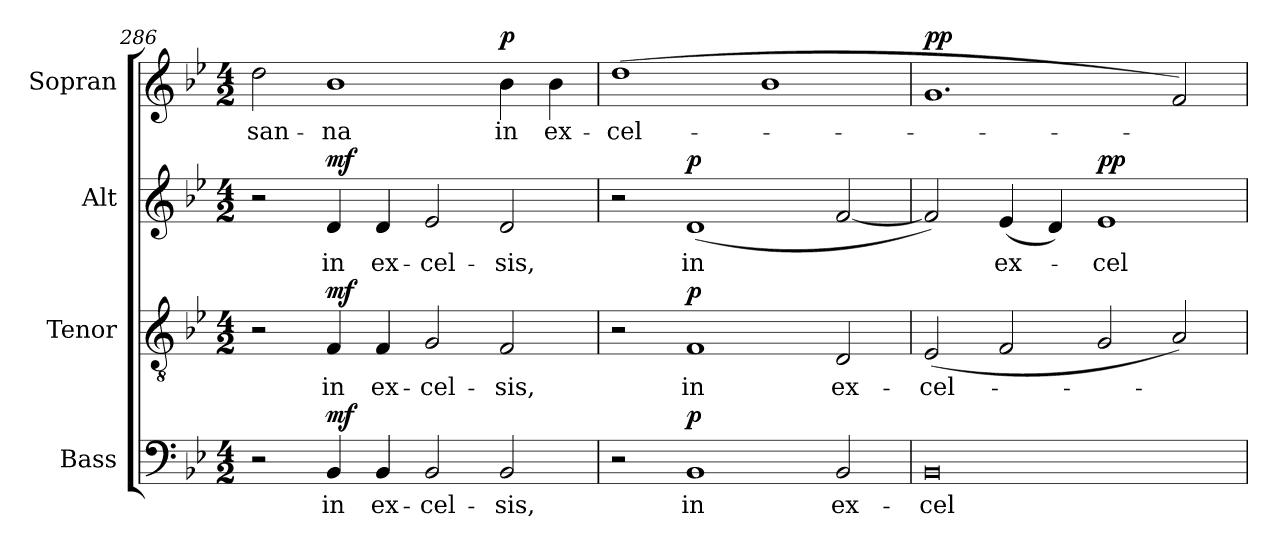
**kern	**text	**dynam	**kern	**text	**dynam	**kern	**text	**dynam	**kern	**text	**dynam
*part4	*part4	*part4	*part3	*part3	*part3	*part2	*part2	*part2	*part1	*part1	*part1
*staff4	*staff4	*staff4	*staff3	*staff3	*staff3	*staff2	*staff2	*staff2	*staff1	*staff1	*staff1
*I"Bass	*	*	*I"Tenor	*	*	*I"Alt	*	*	*I"Sopran	*	*
*I'B.	*	*	*I'T.	*	*	*I'A.	*	*	*I'S.	*	*
*clefF4	*	*	*clefGv2	*	*	*clefG2	*	*	*clefG2	*	*
*k[b-e-]	*	*	*k[b-e-]	*	*	*k[b-e-]	*	*	*k[b-e-]	*	*
*B-:	*	*	*B-:	*	*	*B-:	*	*	*B-:	*	*
*M4/2	*	*	*M4/2	*	*	*M4/2	*	*	*M4/2	*	*
=286	=286	=286	=286	=286	=286	=286	=286	=286	=286	=286	=286
!	!	!	!	!	!	!	!	!	!	!LO:LY:b	!
2r	.	.	2r	.	.	2r	.	.	2dd\	-san-	.
!	!LO:LY:b	!LO:DY:a	!	!LO:LY:b	!LO:DY:a	!	!LO:LY:b	!LO:DY:a	!	!LO:LY:b	!
4BB-/	in	mf	4F/	in	mf	4d/	in	mf	1b-	-na	.
!	!LO:LY:b	!	!	!LO:LY:b	!	!	!LO:LY:b	!	!	!	!
4BB-/	ex-	.	4F/	ex-	.	4d/	ex-	.	.	.	.
!	!LO:LY:b	!	!	!LO:LY:b	!	!	!LO:LY:b	!	!	!	!
2BB-/	-cel-	.	2G/	-cel-	.	2e-/	-cel-	.	.	.	.
!	!LO:LY:b	!	!	!LO:LY:b	!	!	!LO:LY:b	!	!	!LO:LY:b	!LO:DY:a
2BB-/	-sis,	.	2F/	-sis,	.	2d/	-sis,	.	4b-\	in	p
!	!	!	!	!	!	!	!	!	!	!LO:LY:b	!
.	.	.	.	.	.	.	.	.	4b-\	ex-	.
=287	=287	=287	=287	=287	=287	=287	=287	=287	=287	=287	=287
!	!	!	!	!	!	!	!	!	!	!LO:LY:b	!
2r	.	.	2r	.	.	2r	.	.	(>1dd	-cel-	.
!	!LO:LY:b	!LO:DY:a	!	!LO:LY:b	!LO:DY:a	!	!LO:LY:b	!LO:DY:a	!	!	!
1BB-	in	p	1F	in	p	(<1d	in	p	.	.	.
.	.	.	.	.	.	.	.	.	1b-	.	.
!	!LO:LY:b	!	!	!LO:LY:b	!	!	!	!	!	!	!
2BB-/	ex-	.	2D/	ex-	.	[2f/	.	.	.	.	.
=288	=288	=288	=288	=288	=288	=288	=288	=288	=288	=288	=288
!	!LO:LY:b	!	!	!LO:LY:b	!	!	!	!	!	!	!LO:DY:a
0BB-	-cel-	.	(<2E-/	-cel-	.	2f/])	.	.	1.g	.	pp
!	!	!	!	!	!	!	!LO:LY:b	!	!	!	!
.	.	.	2F/	.	.	(<4e-/	ex-	.	.	.	.
.	.	.	.	.	.	4d/)	.	.	.	.	.
!	!	!	!	!	!	!	!LO:LY:b	!LO:DY:a	!	!	!
.	.	.	2G/	.	.	1e-	-cel-	pp	.	.	.
.	.	.	2A/)	.	.	.	.	.	2f/)	.	.
=	=	=	=	=	=	=	=	=	=	=	=
*-	*-	*-	*-	*-	*-	*-	*-	*-	*-	*-	*-
